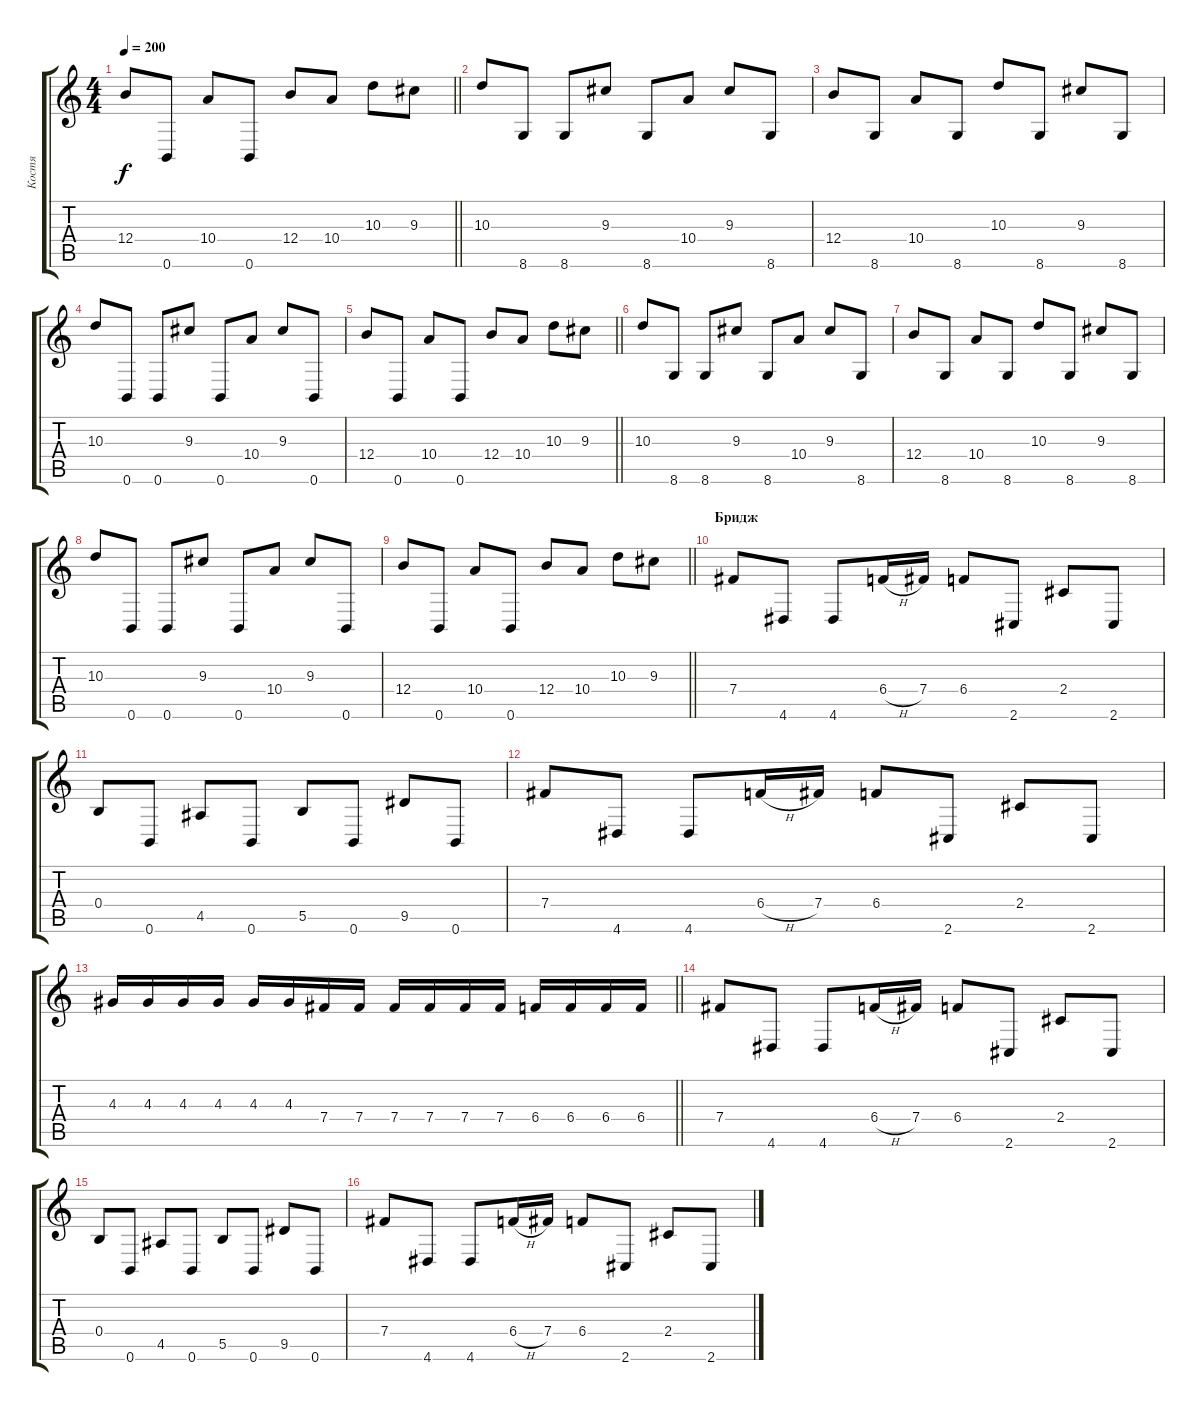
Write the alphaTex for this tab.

\track ("Костя" "Костя") {instrument distortionguitar}
\staff {score tabs}
\tuning (Db4 Ab3 E3 B2 Gb2 B1) {hide}
\ts (4 4)
\tempo 200
\clef g2
\barLineRight lightlight
\ks c
12.4.8{dy f} 0.6.8 10.4.8 0.6.8 12.4.8 10.4.8 10.3.8 9.3.8 |
10.3.8 8.6.8 8.6.8 9.3.8 8.6.8 10.4.8 9.3.8 8.6.8 |
12.4.8 8.6.8 10.4.8 8.6.8 10.3.8 8.6.8 9.3.8 8.6.8 |
10.3.8 0.6.8 0.6.8 9.3.8 0.6.8 10.4.8 9.3.8 0.6.8 |
\barLineRight lightlight
12.4.8 0.6.8 10.4.8 0.6.8 12.4.8 10.4.8 10.3.8 9.3.8 |
10.3.8 8.6.8 8.6.8 9.3.8 8.6.8 10.4.8 9.3.8 8.6.8 |
12.4.8 8.6.8 10.4.8 8.6.8 10.3.8 8.6.8 9.3.8 8.6.8 |
10.3.8 0.6.8 0.6.8 9.3.8 0.6.8 10.4.8 9.3.8 0.6.8 |
\barLineRight lightlight
12.4.8 0.6.8 10.4.8 0.6.8 12.4.8 10.4.8 10.3.8 9.3.8 |
\section ("" "Бридж")
7.4.8 4.6.8 4.6.8 6.4{h}.16 7.4.16 6.4.8 2.6.8 2.4.8 2.6.8 |
0.4.8 0.6.8 4.5.8 0.6.8 5.5.8 0.6.8 9.5.8 0.6.8 |
7.4.8 4.6.8 4.6.8 6.4{h}.16 7.4.16 6.4.8 2.6.8 2.4.8 2.6.8 |
\barLineRight lightlight
4.3.16 4.3.16 4.3.16 4.3.16 4.3.16 4.3.16 7.4.16 7.4.16 7.4.16 7.4.16 7.4.16 7.4.16 6.4.16 6.4.16 6.4.16 6.4.16 |
7.4.8 4.6.8 4.6.8 6.4{h}.16 7.4.16 6.4.8 2.6.8 2.4.8 2.6.8 |
0.4.8 0.6.8 4.5.8 0.6.8 5.5.8 0.6.8 9.5.8 0.6.8 |
7.4.8 4.6.8 4.6.8 6.4{h}.16 7.4.16 6.4.8 2.6.8 2.4.8 2.6.8
